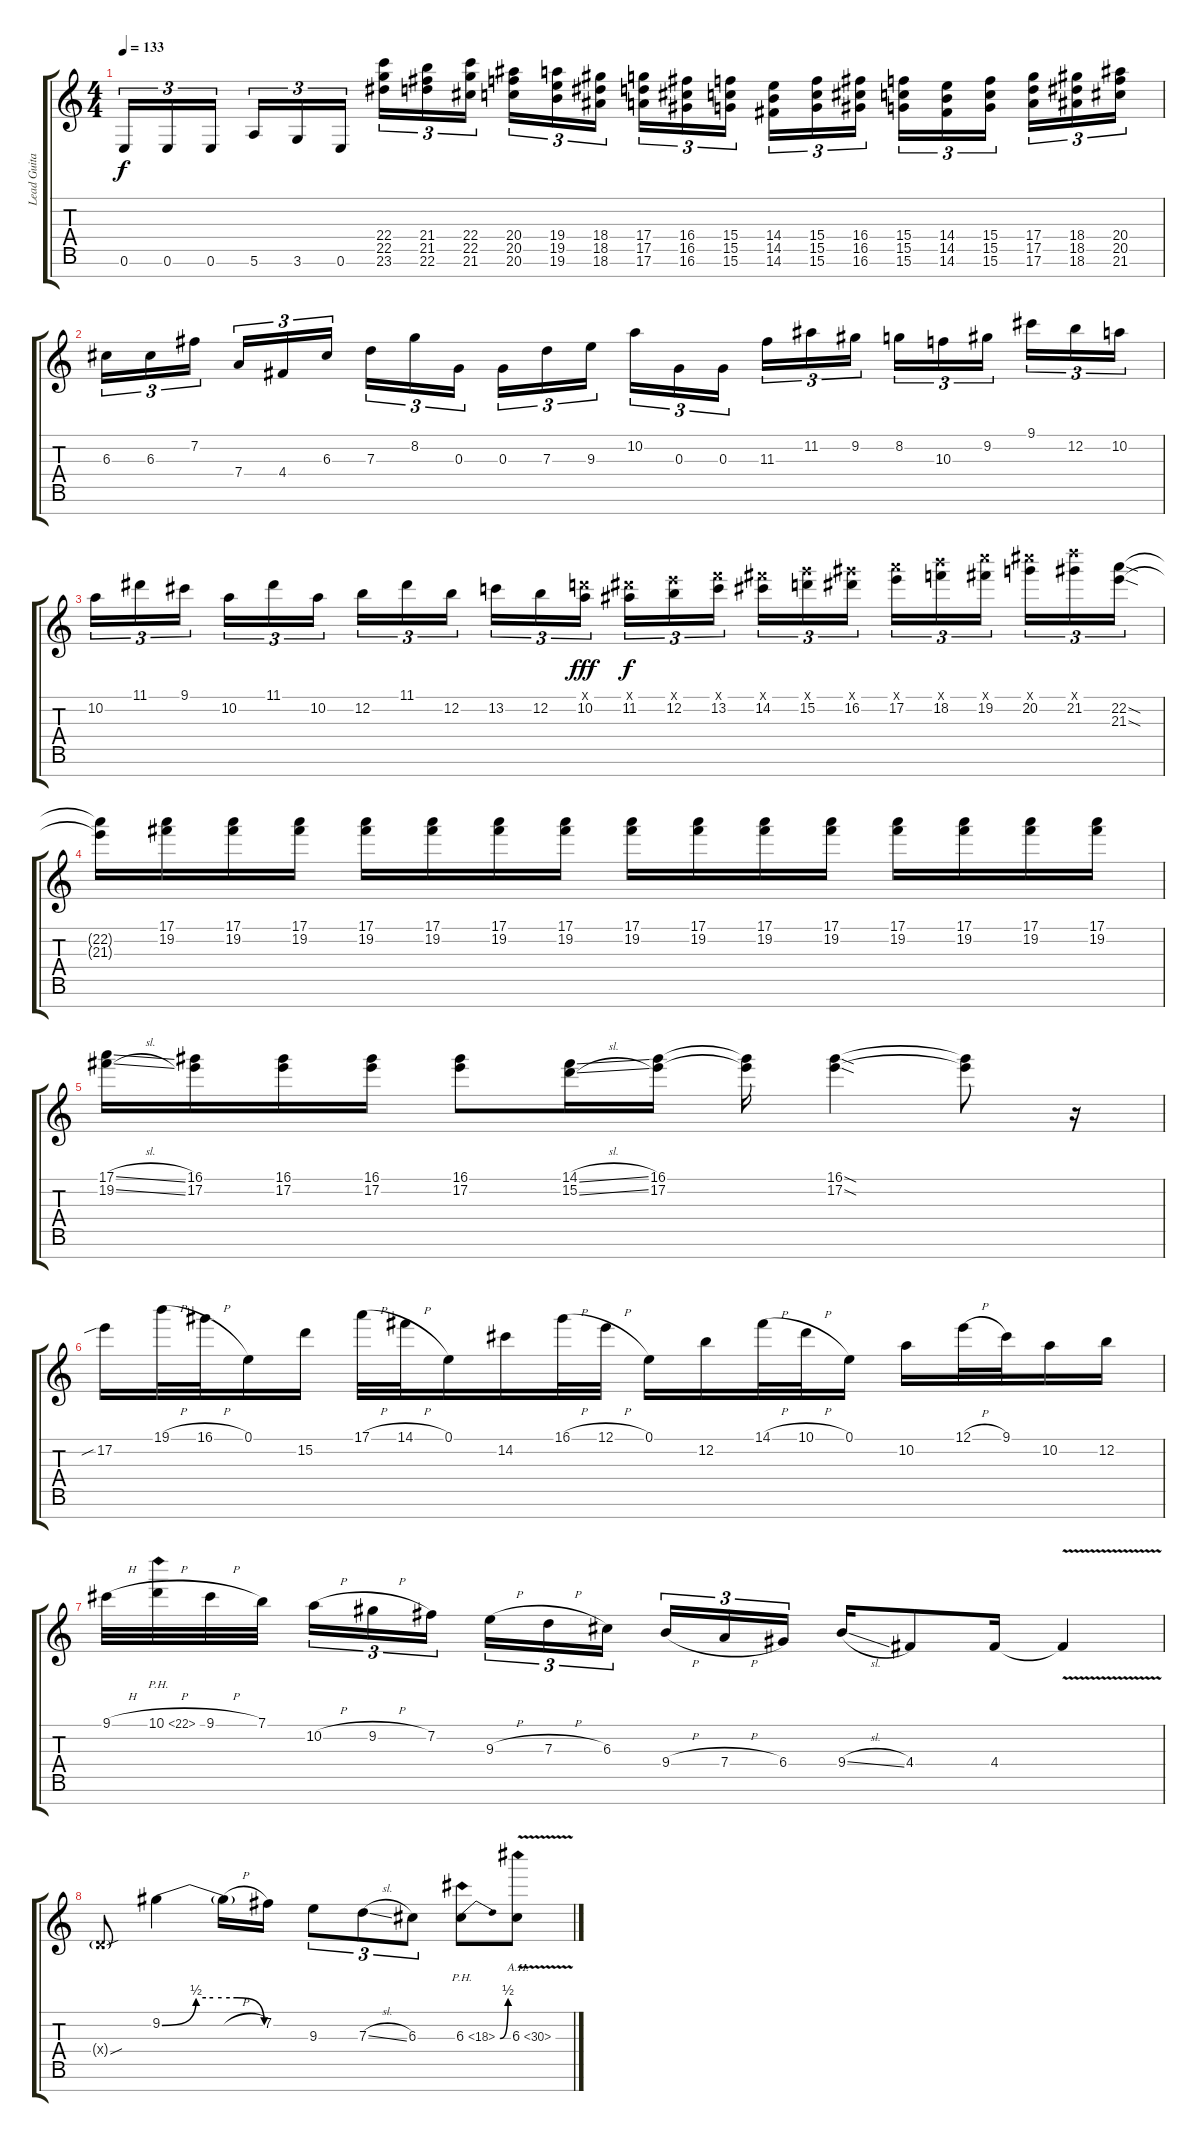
\track ("Lead Guitar" "Lead Guita") {instrument distortionguitar}
\staff {score tabs}
\tuning (E4 B3 G3 D3 A2 E2 B1) {hide}
\ts (4 4)
\tempo 133
\clef g2
\ks c
0.6.16{tu (3 2) dy f} 0.6.16{tu (3 2)} 0.6.16{tu (3 2) beam splitsecondary} 5.6.16{tu (3 2)} 3.6.16{tu (3 2)} 0.6.16{tu (3 2)} (22.4 22.5 23.6).16{tu (3 2) instrument guitarfretnoise} (21.4 21.5 22.6).16{tu (3 2)} (22.4 22.5 21.6).16{tu (3 2) beam splitsecondary} (20.4 20.5 20.6).16{tu (3 2)} (19.4 19.5 19.6).16{tu (3 2)} (18.4 18.5 18.6).16{tu (3 2)} (17.4 17.5 17.6).16{tu (3 2)} (16.4 16.5 16.6).16{tu (3 2)} (15.4 15.5 15.6).16{tu (3 2) beam splitsecondary} (14.4 14.5 14.6).16{tu (3 2)} (15.4 15.5 15.6).16{tu (3 2)} (16.4 16.5 16.6).16{tu (3 2)} (15.4 15.5 15.6).16{tu (3 2)} (14.4 14.5 14.6).16{tu (3 2)} (15.4 15.5 15.6).16{tu (3 2) beam splitsecondary} (17.4 17.5 17.6).16{tu (3 2)} (18.4 18.5 18.6).16{tu (3 2)} (20.4 20.5 21.6).16{tu (3 2)} |
6.3.16{tu (3 2) instrument distortionguitar} 6.3.16{tu (3 2)} 7.2.16{tu (3 2) beam splitsecondary} 7.4.16{tu (3 2)} 4.4.16{tu (3 2)} 6.3.16{tu (3 2)} 7.3.16{tu (3 2)} 8.2.16{tu (3 2)} 0.3.16{tu (3 2) beam splitsecondary} 0.3.16{tu (3 2)} 7.3.16{tu (3 2)} 9.3.16{tu (3 2)} 10.2.16{tu (3 2)} 0.3.16{tu (3 2)} 0.3.16{tu (3 2) beam splitsecondary} 11.3.16{tu (3 2)} 11.2.16{tu (3 2)} 9.2.16{tu (3 2)} 8.2.16{tu (3 2)} 10.3.16{tu (3 2)} 9.2.16{tu (3 2) beam splitsecondary} 9.1.16{tu (3 2)} 12.2.16{tu (3 2)} 10.2.16{tu (3 2)} |
10.2.16{tu (3 2)} 11.1.16{tu (3 2)} 9.1.16{tu (3 2) beam splitsecondary} 10.2.16{tu (3 2)} 11.1.16{tu (3 2)} 10.2.16{tu (3 2)} 12.2.16{tu (3 2)} 11.1.16{tu (3 2)} 12.2.16{tu (3 2) beam splitsecondary} 13.2.16{tu (3 2)} 12.2.16{tu (3 2)} (10.1{x} 10.2).16{tu (3 2) dy fff} (11.1{x} 11.2).16{tu (3 2) dy f} (12.1{x} 12.2).16{tu (3 2)} (13.1{x} 13.2).16{tu (3 2) beam splitsecondary} (14.1{x} 14.2).16{tu (3 2)} (15.1{x} 15.2).16{tu (3 2)} (16.1{x} 16.2).16{tu (3 2)} (17.1{x} 17.2).16{tu (3 2)} (19.1{x} 18.2).16{tu (3 2)} (20.1{x} 19.2).16{tu (3 2) beam splitsecondary} (21.1{x} 20.2).16{tu (3 2)} (22.1{x} 21.2).16{tu (3 2)} (22.2{sod} 21.3{sod}).16{tu (3 2)} |
(22.2{t} 21.3{t}).16{volume 13 balance 14} (17.1 19.2).16 (17.1 19.2).16 (17.1 19.2).16 (17.1 19.2).16 (17.1 19.2).16 (17.1 19.2).16 (17.1 19.2).16 (17.1 19.2).16 (17.1 19.2).16 (17.1 19.2).16 (17.1 19.2).16 (17.1 19.2).16 (17.1 19.2).16 (17.1 19.2).16 (17.1 19.2).16 |
(17.1{sl} 19.2{sl}).16 (16.1 17.2).16 (16.1 17.2).16 (16.1 17.2).16 (16.1 17.2).8 (14.1{sl} 15.2{sl}).16 (16.1 17.2).16 (16.1{t} 17.2{t}).16 (16.1{sod} 17.2{sod}).4 (16.1{t} 17.2{t}).8 r.16 |
17.2{sib}.16 19.1{h}.32 16.1{h}.32 0.1.16 15.2.16 17.1{h}.32 14.1{h}.32 0.1.16 14.2.16 16.1{h}.32 12.1{h}.32 0.1.16 12.2.16 14.1{h}.32 10.1{h}.32 0.1.16 10.2.16 12.1{h}.32 9.1.32 10.2.16 12.2.16 |
9.1{h}.32 10.1{ph 12 h}.32 9.1{h}.32 7.1.32{beam splitsecondary} 10.2{h}.16{tu (3 2)} 9.2{h}.16{tu (3 2)} 7.2.16{tu (3 2)} 9.3{h}.16{tu (3 2)} 7.3{h}.16{tu (3 2)} 6.3.16{tu (3 2) beam splitsecondary} 9.4{h}.16{tu (3 2)} 7.4{h}.16{tu (3 2)} 6.4.16{tu (3 2)} 9.4{sl}.16 4.4.8 4.4.16 4.4{v t}.4 |
0.4{sou g x}.8 9.2{be (custom 0 0 20 2 30 2 35 2 44 2 60 0)}.4 9.2{h t}.16 7.2.16 9.3.8{tu (3 2)} 7.3{sl}.8{tu (3 2)} 6.3.8{tu (3 2)} 6.3{be (bend 0 0 60 2) ph 12}.8 6.3{ah 24 v}.8
